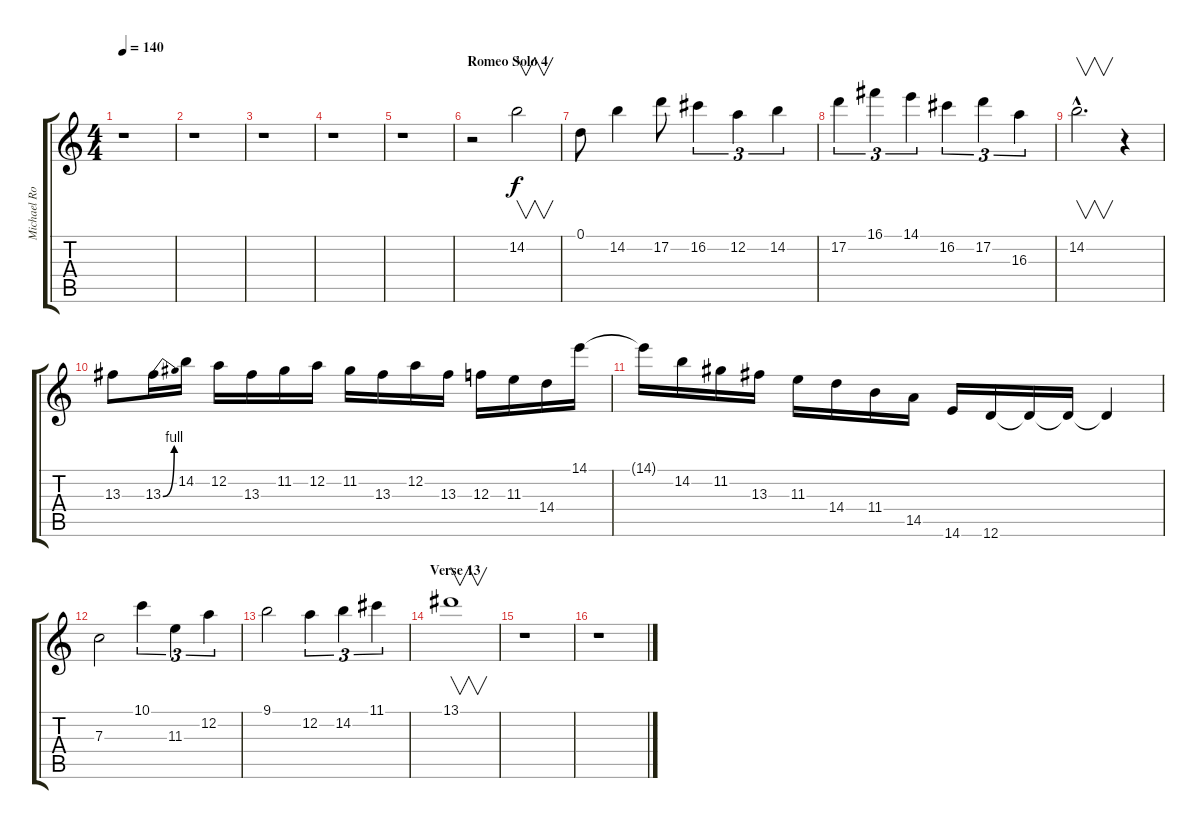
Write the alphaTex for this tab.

\track ("Michael Romeo Acoustic Guitar/Solos/Fill" "Michael Ro") {instrument acousticguitarsteel}
\staff {score tabs}
\tuning (D4 A3 F3 C3 G2 D2) {hide}
\ts (4 4)
\tempo 140
\clef g2
\ks c
r.1{dy f} |
r.1 |
r.1 |
r.1 |
r.1 |
\section ("" "Romeo Solo 4")
r.2{volume 16 instrument distortionguitar} 14.2.2{v} |
0.1.8 14.2.4 17.2.8 16.2.4{tu (3 2)} 12.2.4{tu (3 2)} 14.2.4{tu (3 2)} |
17.2.4{tu (3 2)} 16.1.4{tu (3 2)} 14.1.4{tu (3 2)} 16.2.4{tu (3 2)} 17.2.4{tu (3 2)} 16.3.4{tu (3 2)} |
14.2{hac}.2{v d} r.4 |
13.3.8 13.3{be (bend 0 0 60 4)}.16 14.2.16 12.2.16 13.3.16 11.2.16 12.2.16 11.2.16 13.3.16 12.2.16 13.3.16 12.3.16 11.3.16 14.4.16 14.1.16 |
14.1{t}.16 14.2.16 11.2.16 13.3.16 11.3.16 14.4.16 11.4.16 14.5.16 14.6.16 12.6.16 12.6{t}.16 12.6{t}.16 12.6{t}.4 |
7.3.2 10.1.4{tu (3 2)} 11.3.4{tu (3 2)} 12.2.4{tu (3 2)} |
9.1.2 12.2.4{tu (3 2)} 14.2.4{tu (3 2)} 11.1.4{tu (3 2)} |
\section ("" "Verse 13")
13.1.1{v} |
r.1 |
r.1
